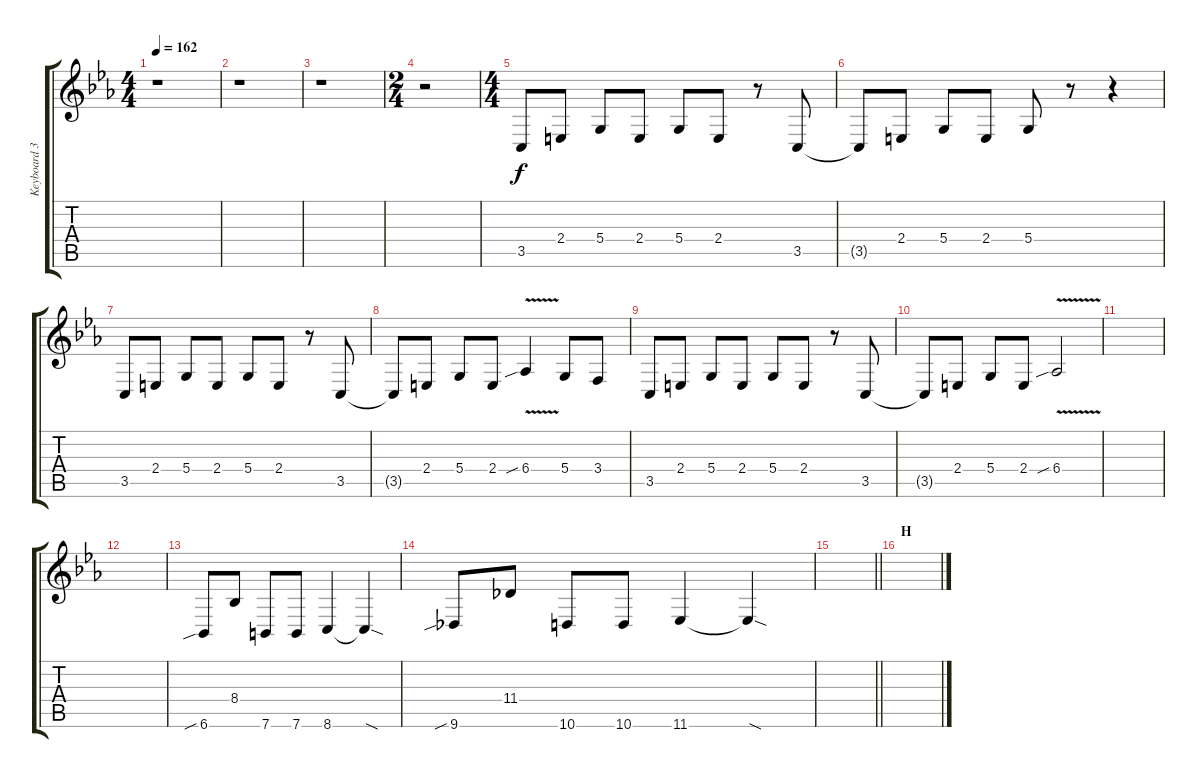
\track ("Keyboard 3" "Keyboard 3") {instrument lead2sawtooth}
\staff {score tabs}
\tuning (E4 B3 G3 D3 A2 E2) {hide}
\ts (4 4)
\tempo 162
\clef g2
\ks eb
r.1{dy f} |
r.1 |
r.1 |
\ts (2 4)
r.2 |
\ts (4 4)
3.5.8{balance 16} 2.4.8 5.4.8 2.4.8 5.4.8 2.4.8 r.8 3.5.8 |
3.5{t}.8 2.4.8 5.4.8 2.4.8 5.4.8 r.8 r.4 |
3.5.8{balance 0} 2.4.8 5.4.8 2.4.8 5.4.8 2.4.8 r.8 3.5.8 |
3.5{t}.8 2.4.8 5.4.8 2.4.8 6.4{v sib}.4 5.4.8 3.4.8 |
3.5.8{balance 16} 2.4.8 5.4.8 2.4.8 5.4.8 2.4.8 r.8 3.5.8 |
3.5{t}.8 2.4.8 5.4.8 2.4.8 6.4{v sib}.2 |
|
|
6.6{sib}.8{balance 8} 8.4.8 7.6.8 7.6.8 8.6.4 8.6{sod t}.4 |
9.6{sib}.8 11.4.8 10.6.8 10.6.8 11.6.4 11.6{sod t}.4 |
\barLineRight lightlight
|
\section ("" "H")
